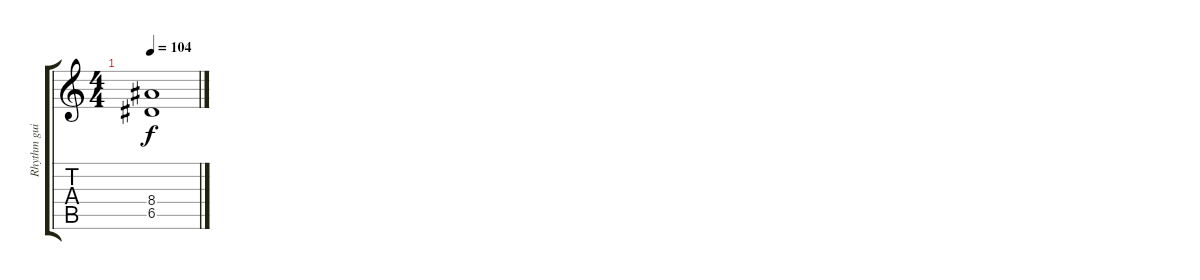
\track ("Rhythm guitar" "Rhythm gui") {instrument distortionguitar}
\staff {score tabs}
\tuning (E4 B3 G3 D3 A2 D2) {hide}
\ts (4 4)
\tempo 104
\clef g2
\ks c
(8.4{t} 6.5{t}).1{dy f}
